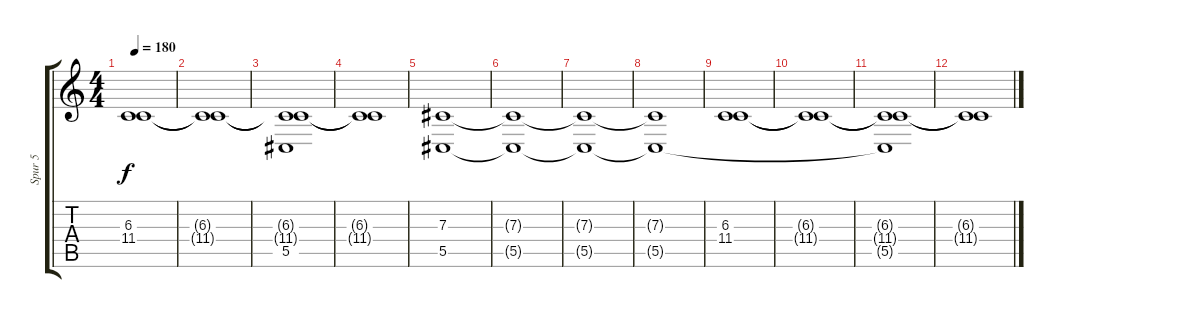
\track ("Spur 5" "Spur 5") {instrument lead1square}
\staff {score tabs}
\tuning (Eb4 Bb3 Gb3 Db3 Ab2 Db2) {hide}
\ts (4 4)
\tempo 180
\clef g2
\ks c
(6.3 11.4).1{dy f} |
(6.3{t} 11.4{t}).1 |
(6.3{t} 11.4{t} 5.5{t}).1 |
(6.3{t} 11.4{t}).1 |
(7.3 5.5).1 |
(7.3{t} 5.5{t}).1 |
(7.3{t} 5.5{t}).1 |
(7.3{t} 5.5{t}).1 |
(6.3 11.4).1 |
(6.3{t} 11.4{t}).1 |
(6.3{t} 11.4{t} 5.5{t}).1 |
(6.3{t} 11.4{t}).1
